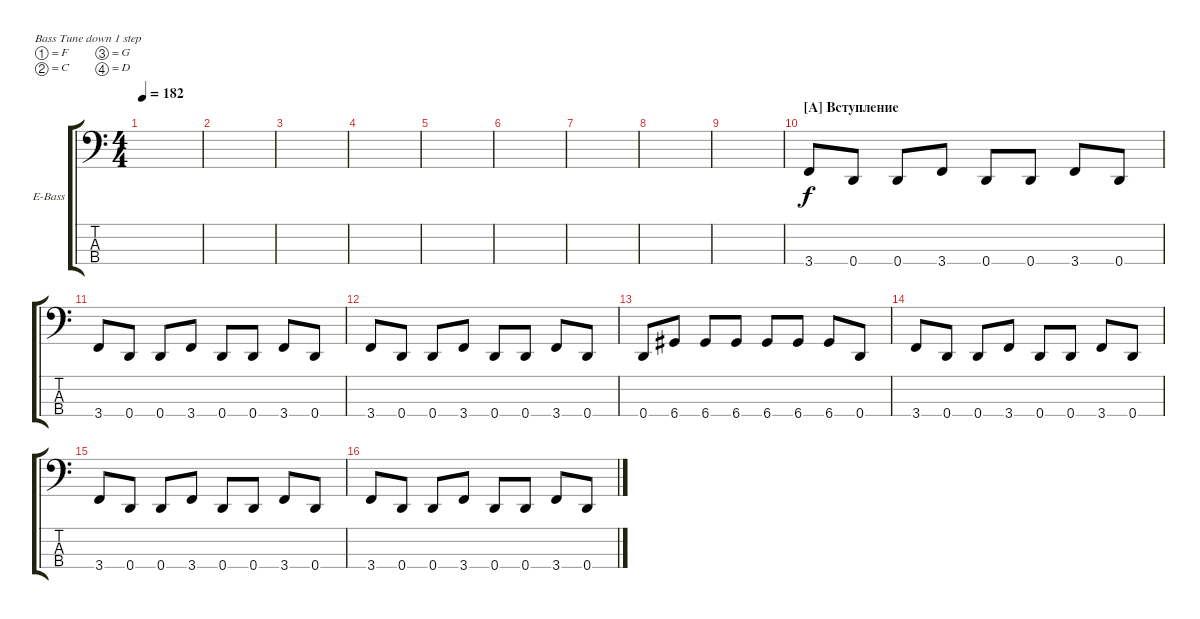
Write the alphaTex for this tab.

\defaultSystemsLayout 4
\bracketExtendMode groupsimilarinstruments
\firstSystemTrackNameOrientation horizontal
\otherSystemsTrackNameOrientation horizontal
\track ("Electric Bass" "E-Bass") {instrument electricbassfinger}
\staff {score tabs}
\tuning (F2 C2 G1 D1)
\ts (4 4)
\tempo 182
\clef f4
\ks c
|
|
|
|
|
|
|
|
|
\section ("A" "Вступление")
3.4.8 0.4.8 0.4.8 3.4.8 0.4.8 0.4.8 3.4.8 0.4.8 |
3.4.8 0.4.8 0.4.8 3.4.8 0.4.8 0.4.8 3.4.8 0.4.8 |
3.4.8 0.4.8 0.4.8 3.4.8 0.4.8 0.4.8 3.4.8 0.4.8 |
0.4.8 6.4.8 6.4.8 6.4.8 6.4.8 6.4.8 6.4.8 0.4.8 |
3.4.8 0.4.8 0.4.8 3.4.8 0.4.8 0.4.8 3.4.8 0.4.8 |
3.4.8 0.4.8 0.4.8 3.4.8 0.4.8 0.4.8 3.4.8 0.4.8 |
3.4.8 0.4.8 0.4.8 3.4.8 0.4.8 0.4.8 3.4.8 0.4.8
